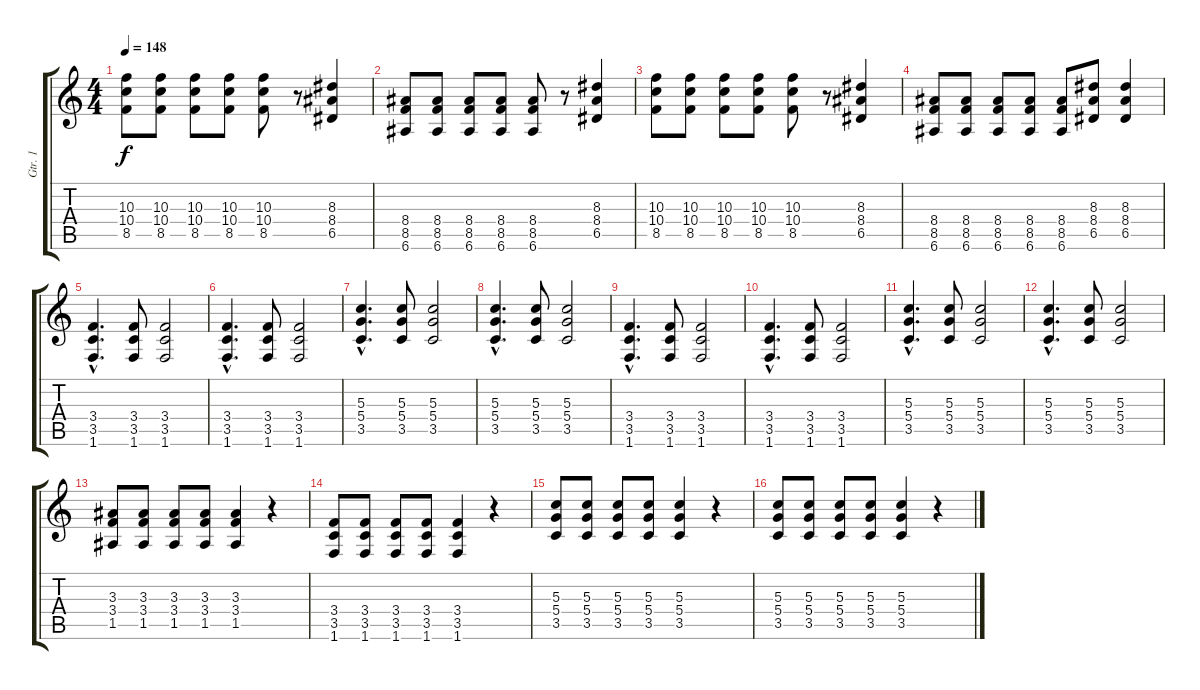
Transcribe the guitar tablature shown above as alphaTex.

\track ("Gtr. 1" "Gtr. 1") {instrument distortionguitar}
\staff {score tabs}
\tuning (E4 B3 G3 D3 A2 E2) {hide}
\ts (4 4)
\tempo 148
\clef g2
\ks c
(10.3 10.4 8.5).8{dy f} (10.3 10.4 8.5).8 (10.3 10.4 8.5).8 (10.3 10.4 8.5).8 (10.3 10.4 8.5).8 r.8 (8.3 8.4 6.5).4 |
(8.4 8.5 6.6).8 (8.4 8.5 6.6).8 (8.4 8.5 6.6).8 (8.4 8.5 6.6).8 (8.4 8.5 6.6).8 r.8 (8.3 8.4 6.5).4 |
(10.3 10.4 8.5).8 (10.3 10.4 8.5).8 (10.3 10.4 8.5).8 (10.3 10.4 8.5).8 (10.3 10.4 8.5).8 r.8 (8.3 8.4 6.5).4 |
(8.4 8.5 6.6).8 (8.4 8.5 6.6).8 (8.4 8.5 6.6).8 (8.4 8.5 6.6).8 (8.4 8.5 6.6).8 (8.3 8.4 6.5).8 (8.3 8.4 6.5).4 |
(3.4{hac} 3.5{hac} 1.6{hac}).4{d} (3.4 3.5 1.6).8 (3.4 3.5 1.6).2 |
(3.4{hac} 3.5{hac} 1.6{hac}).4{d} (3.4 3.5 1.6).8 (3.4 3.5 1.6).2 |
(5.3{hac} 5.4{hac} 3.5{hac}).4{d} (5.3 5.4 3.5).8 (5.3 5.4 3.5).2 |
(5.3{hac} 5.4{hac} 3.5{hac}).4{d} (5.3 5.4 3.5).8 (5.3 5.4 3.5).2 |
(3.4{hac} 3.5{hac} 1.6{hac}).4{d} (3.4 3.5 1.6).8 (3.4 3.5 1.6).2 |
(3.4{hac} 3.5{hac} 1.6{hac}).4{d} (3.4 3.5 1.6).8 (3.4 3.5 1.6).2 |
(5.3{hac} 5.4{hac} 3.5{hac}).4{d} (5.3 5.4 3.5).8 (5.3 5.4 3.5).2 |
(5.3{hac} 5.4{hac} 3.5{hac}).4{d} (5.3 5.4 3.5).8 (5.3 5.4 3.5).2 |
(3.3 3.4 1.5).8 (3.3 3.4 1.5).8 (3.3 3.4 1.5).8 (3.3 3.4 1.5).8 (3.3 3.4 1.5).4 r.4 |
(3.4 3.5 1.6).8 (3.4 3.5 1.6).8 (3.4 3.5 1.6).8 (3.4 3.5 1.6).8 (3.4 3.5 1.6).4 r.4 |
(5.3 5.4 3.5).8 (5.3 5.4 3.5).8 (5.3 5.4 3.5).8 (5.3 5.4 3.5).8 (5.3 5.4 3.5).4 r.4 |
(5.3 5.4 3.5).8 (5.3 5.4 3.5).8 (5.3 5.4 3.5).8 (5.3 5.4 3.5).8 (5.3 5.4 3.5).4 r.4
